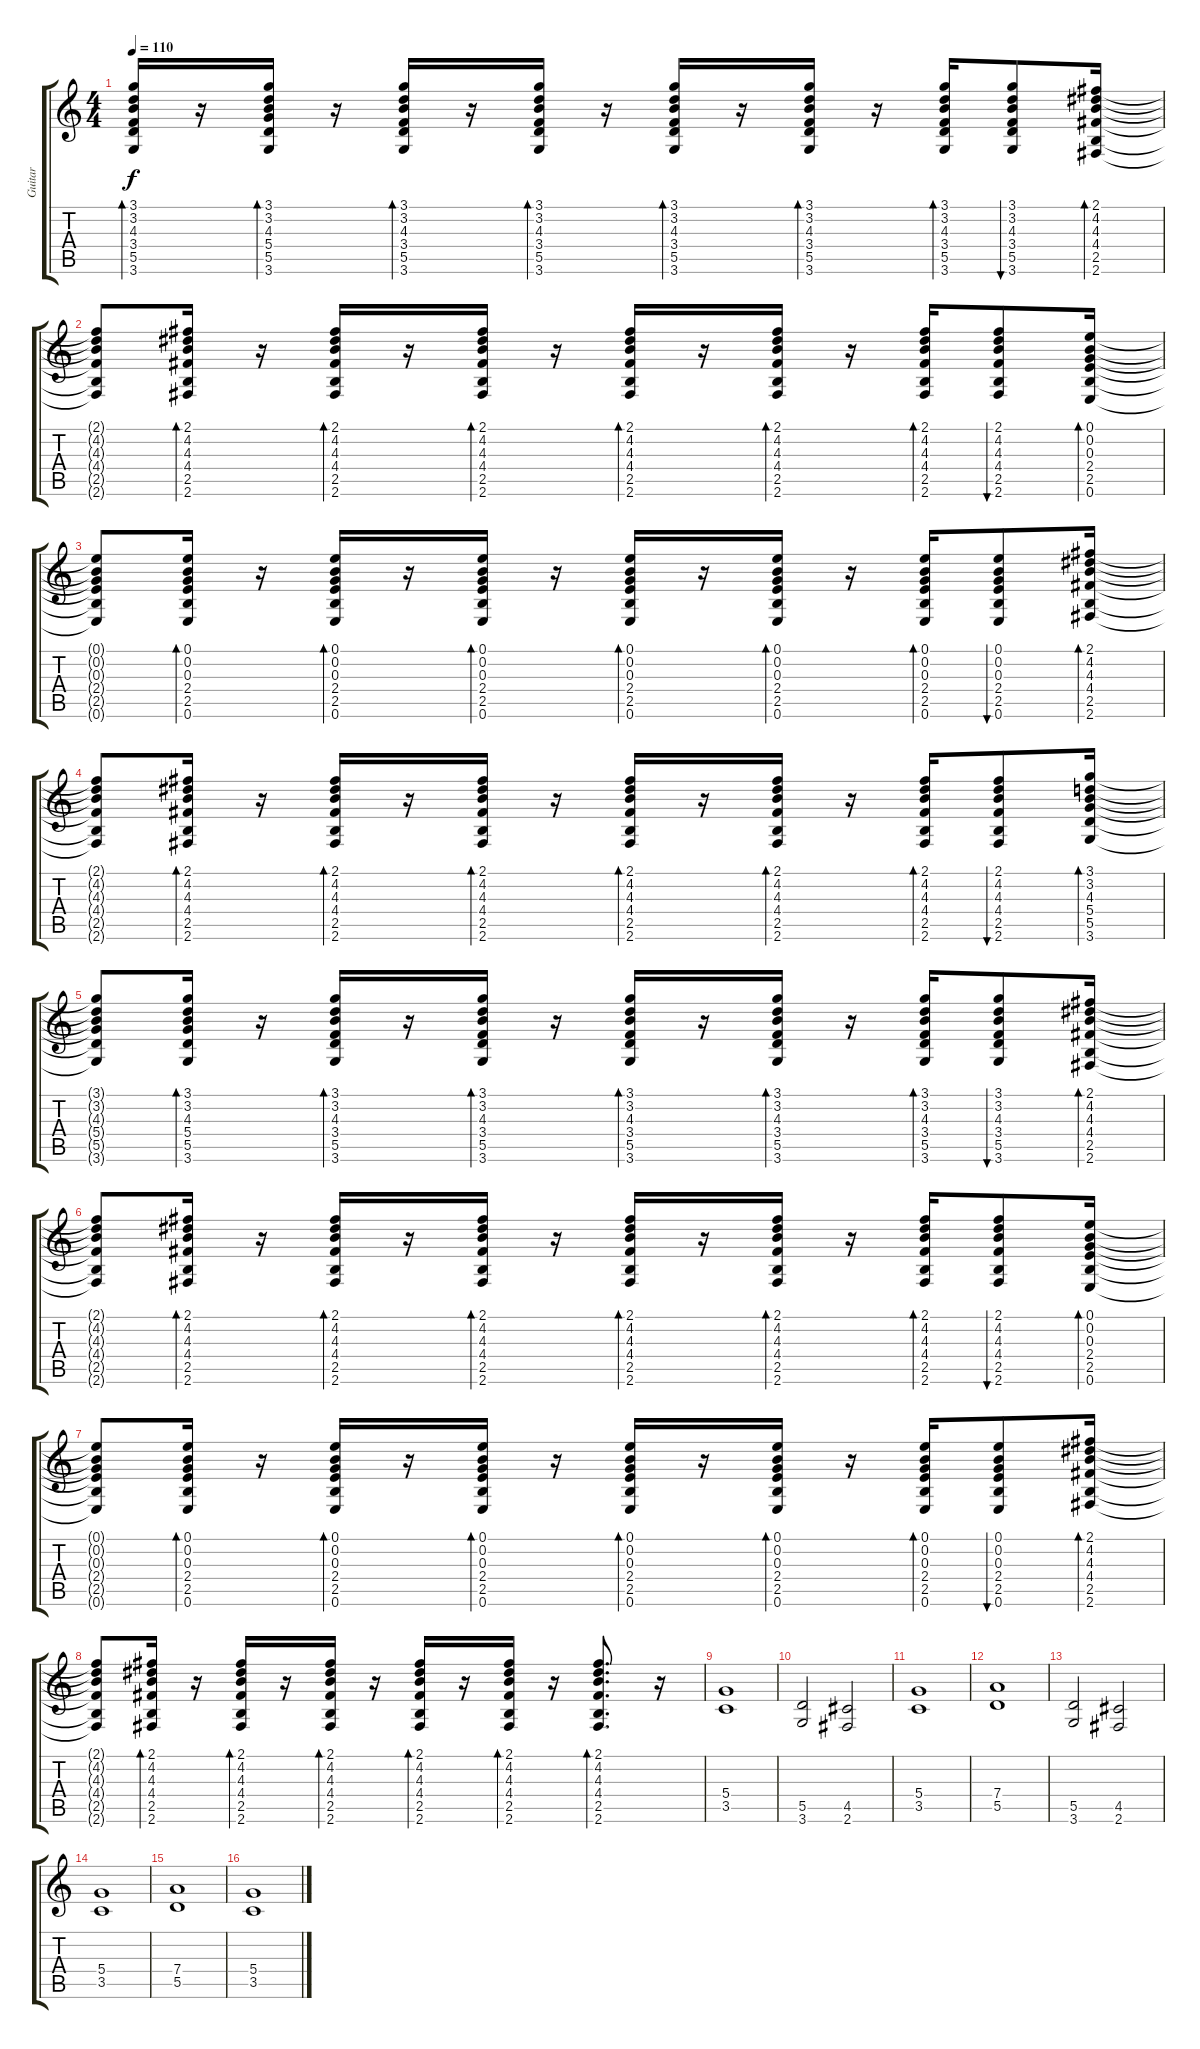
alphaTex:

\track ("Guitar" "Guitar") {instrument acousticguitarsteel}
\staff {score tabs}
\tuning (E4 B3 G3 D3 A2 E2) {hide}
\ts (4 4)
\tempo 110
\clef g2
\ks c
(3.1 3.2 4.3 3.4 5.5 3.6).16{bd 60 dy f} r.16 (3.1 3.2 4.3 5.4 5.5 3.6).16{bd 60} r.16 (3.1 3.2 4.3 3.4 5.5 3.6).16{bd 60} r.16 (3.1 3.2 4.3 3.4 5.5 3.6).16{bd 60} r.16 (3.1 3.2 4.3 3.4 5.5 3.6).16{bd 60} r.16 (3.1 3.2 4.3 3.4 5.5 3.6).16{bd 60} r.16 (3.1 3.2 4.3 3.4 5.5 3.6).16{bd 60} (3.1 3.2 4.3 3.4 5.5 3.6).8{bu 60} (2.1 4.2 4.3 4.4 2.5 2.6).16{bd 60} |
(2.1{t} 4.2{t} 4.3{t} 4.4{t} 2.5{t} 2.6{t}).8 (2.1 4.2 4.3 4.4 2.5 2.6).16{bd 60} r.16 (2.1 4.2 4.3 4.4 2.5 2.6).16{bd 60} r.16 (2.1 4.2 4.3 4.4 2.5 2.6).16{bd 60} r.16 (2.1 4.2 4.3 4.4 2.5 2.6).16{bd 60} r.16 (2.1 4.2 4.3 4.4 2.5 2.6).16{bd 60} r.16 (2.1 4.2 4.3 4.4 2.5 2.6).16{bd 60} (2.1 4.2 4.3 4.4 2.5 2.6).8{bu 60} (0.1 0.2 0.3 2.4 2.5 0.6).16{bd 60} |
(0.1{t} 0.2{t} 0.3{t} 2.4{t} 2.5{t} 0.6{t}).8 (0.1 0.2 0.3 2.4 2.5 0.6).16{bd 60} r.16 (0.1 0.2 0.3 2.4 2.5 0.6).16{bd 60} r.16 (0.1 0.2 0.3 2.4 2.5 0.6).16{bd 60} r.16 (0.1 0.2 0.3 2.4 2.5 0.6).16{bd 60} r.16 (0.1 0.2 0.3 2.4 2.5 0.6).16{bd 60} r.16 (0.1 0.2 0.3 2.4 2.5 0.6).16{bd 60} (0.1 0.2 0.3 2.4 2.5 0.6).8{bu 60} (2.1 4.2 4.3 4.4 2.5 2.6).16{bd 60} |
(2.1{t} 4.2{t} 4.3{t} 4.4{t} 2.5{t} 2.6{t}).8 (2.1 4.2 4.3 4.4 2.5 2.6).16{bd 60} r.16 (2.1 4.2 4.3 4.4 2.5 2.6).16{bd 60} r.16 (2.1 4.2 4.3 4.4 2.5 2.6).16{bd 60} r.16 (2.1 4.2 4.3 4.4 2.5 2.6).16{bd 60} r.16 (2.1 4.2 4.3 4.4 2.5 2.6).16{bd 60} r.16 (2.1 4.2 4.3 4.4 2.5 2.6).16{bd 60} (2.1 4.2 4.3 4.4 2.5 2.6).8{bu 60} (3.1 3.2 4.3 5.4 5.5 3.6).16{bd 60} |
(3.1{t} 3.2{t} 4.3{t} 5.4{t} 5.5{t} 3.6{t}).8 (3.1 3.2 4.3 5.4 5.5 3.6).16{bd 60} r.16 (3.1 3.2 4.3 3.4 5.5 3.6).16{bd 60} r.16 (3.1 3.2 4.3 3.4 5.5 3.6).16{bd 60} r.16 (3.1 3.2 4.3 3.4 5.5 3.6).16{bd 60} r.16 (3.1 3.2 4.3 3.4 5.5 3.6).16{bd 60} r.16 (3.1 3.2 4.3 3.4 5.5 3.6).16{bd 60} (3.1 3.2 4.3 3.4 5.5 3.6).8{bu 60} (2.1 4.2 4.3 4.4 2.5 2.6).16{bd 60} |
(2.1{t} 4.2{t} 4.3{t} 4.4{t} 2.5{t} 2.6{t}).8 (2.1 4.2 4.3 4.4 2.5 2.6).16{bd 60} r.16 (2.1 4.2 4.3 4.4 2.5 2.6).16{bd 60} r.16 (2.1 4.2 4.3 4.4 2.5 2.6).16{bd 60} r.16 (2.1 4.2 4.3 4.4 2.5 2.6).16{bd 60} r.16 (2.1 4.2 4.3 4.4 2.5 2.6).16{bd 60} r.16 (2.1 4.2 4.3 4.4 2.5 2.6).16{bd 60} (2.1 4.2 4.3 4.4 2.5 2.6).8{bu 60} (0.1 0.2 0.3 2.4 2.5 0.6).16{bd 60} |
(0.1{t} 0.2{t} 0.3{t} 2.4{t} 2.5{t} 0.6{t}).8 (0.1 0.2 0.3 2.4 2.5 0.6).16{bd 60} r.16 (0.1 0.2 0.3 2.4 2.5 0.6).16{bd 60} r.16 (0.1 0.2 0.3 2.4 2.5 0.6).16{bd 60} r.16 (0.1 0.2 0.3 2.4 2.5 0.6).16{bd 60} r.16 (0.1 0.2 0.3 2.4 2.5 0.6).16{bd 60} r.16 (0.1 0.2 0.3 2.4 2.5 0.6).16{bd 60} (0.1 0.2 0.3 2.4 2.5 0.6).8{bu 60} (2.1 4.2 4.3 4.4 2.5 2.6).16{bd 60} |
(2.1{t} 4.2{t} 4.3{t} 4.4{t} 2.5{t} 2.6{t}).8 (2.1 4.2 4.3 4.4 2.5 2.6).16{bd 60} r.16 (2.1 4.2 4.3 4.4 2.5 2.6).16{bd 60} r.16 (2.1 4.2 4.3 4.4 2.5 2.6).16{bd 60} r.16 (2.1 4.2 4.3 4.4 2.5 2.6).16{bd 60} r.16 (2.1 4.2 4.3 4.4 2.5 2.6).16{bd 60} r.16 (2.1 4.2 4.3 4.4 2.5 2.6).8{d bd 60} r.16{instrument distortionguitar} |
(5.4 3.5).1 |
(5.5 3.6).2 (4.5 2.6).2 |
(5.4 3.5).1 |
(7.4 5.5).1 |
(5.5 3.6).2 (4.5 2.6).2 |
(5.4 3.5).1 |
(7.4 5.5).1 |
(5.4 3.5).1
